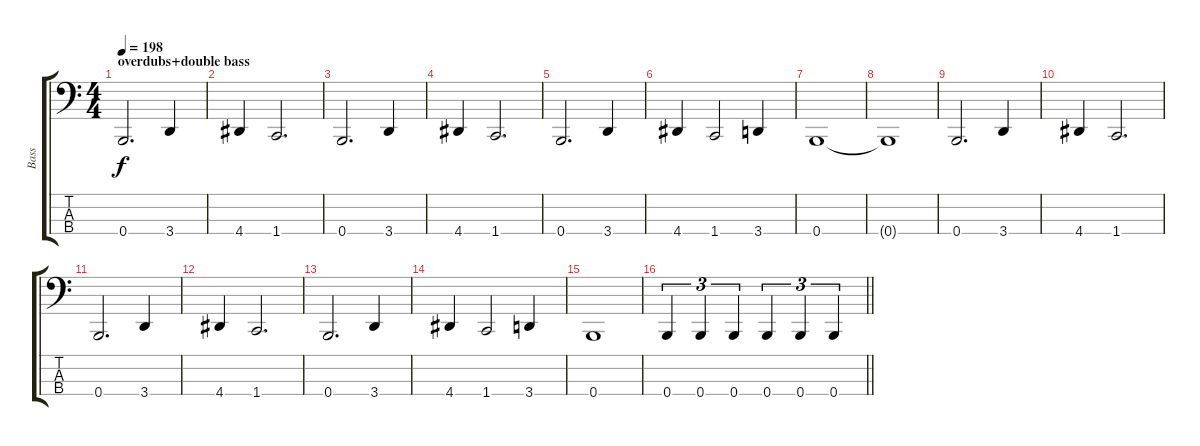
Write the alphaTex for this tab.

\track ("Bass" "Bass") {instrument electricbassfinger}
\staff {score tabs}
\tuning (D2 A1 E1 B0) {hide}
\ts (4 4)
\section ("" "overdubs+double bass")
\tempo 198
\clef f4
\ks c
0.4.2{d dy f} 3.4.4 |
4.4.4 1.4.2{d} |
0.4.2{d} 3.4.4 |
4.4.4 1.4.2{d} |
0.4.2{d} 3.4.4 |
4.4.4 1.4.2 3.4.4 |
0.4.1 |
0.4{t}.1 |
0.4.2{d} 3.4.4 |
4.4.4 1.4.2{d} |
0.4.2{d} 3.4.4 |
4.4.4 1.4.2{d} |
0.4.2{d} 3.4.4 |
4.4.4 1.4.2 3.4.4 |
0.4.1 |
\barLineRight lightlight
0.4.4{tu (3 2)} 0.4.4{tu (3 2)} 0.4.4{tu (3 2)} 0.4.4{tu (3 2)} 0.4.4{tu (3 2)} 0.4.4{tu (3 2)}
